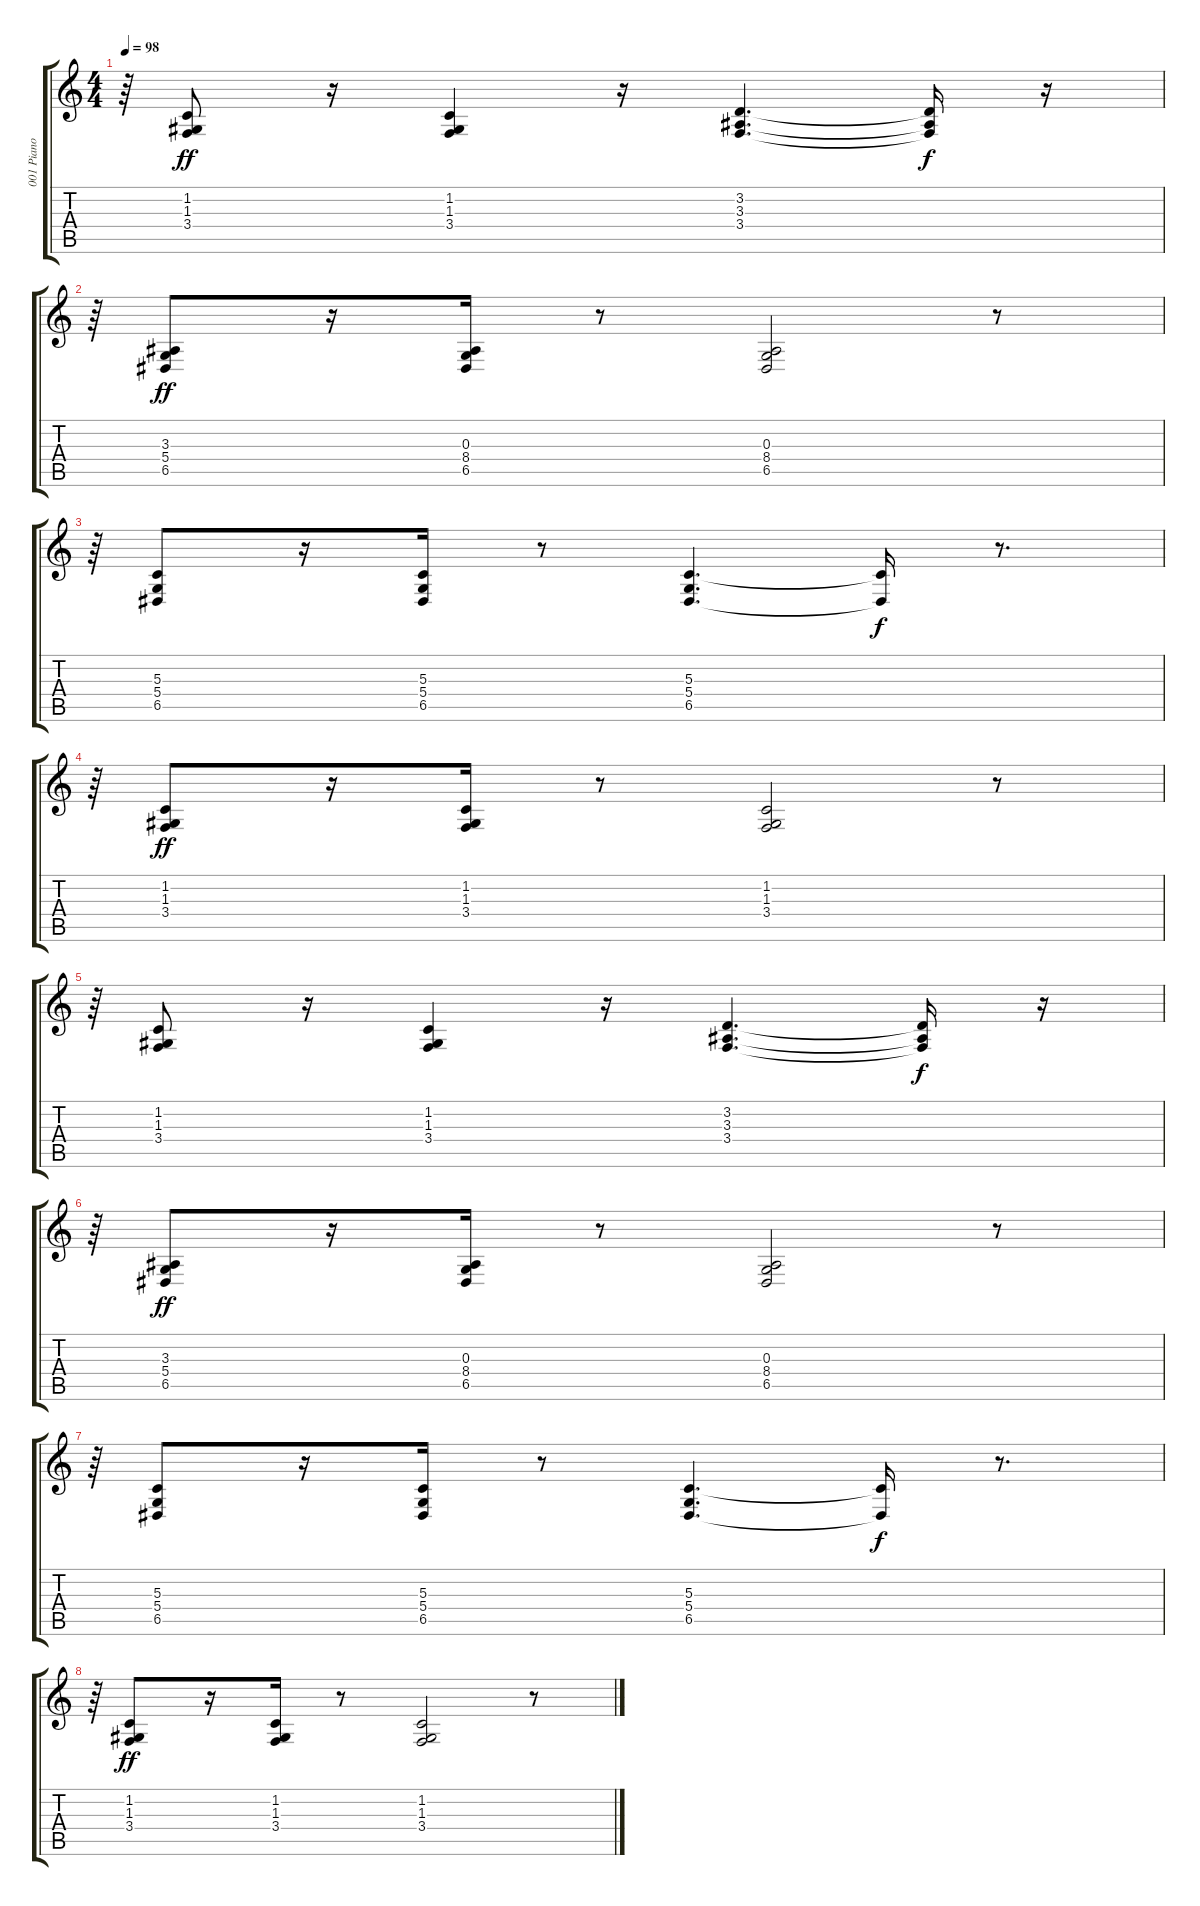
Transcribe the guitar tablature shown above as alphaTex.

\track ("001 Piano                               " "001 Piano ") {instrument acousticgrandpiano}
\staff {score tabs}
\tuning (E4 B3 G3 D3 A2 E2) {hide}
\ts (4 4)
\tempo 98
\clef g2
\ks c
r.64{dy ff} (1.2 1.3 3.4).8 r.16 (1.2 1.3 3.4).4 r.16 (3.2 3.3 3.4).4{d} (3.2{t} 3.3{t} 3.4{t}).16{dy f} r.16 |
r.64 (3.3 5.4 6.5).8{dy ff} r.16 (0.3 8.4 6.5).16 r.8 (0.3 8.4 6.5).2 r.8 |
r.64 (5.3 5.4 6.5).8 r.16 (5.3 5.4 6.5).16 r.8 (5.3 5.4 6.5).4{d} (5.3{t} 6.5{t}).16{dy f} r.8{d} |
r.64 (1.2 1.3 3.4).8{dy ff} r.16 (1.2 1.3 3.4).16 r.8 (1.2 1.3 3.4).2 r.8 |
r.64 (1.2 1.3 3.4).8 r.16 (1.2 1.3 3.4).4 r.16 (3.2 3.3 3.4).4{d} (3.2{t} 3.3{t} 3.4{t}).16{dy f} r.16 |
r.64 (3.3 5.4 6.5).8{dy ff} r.16 (0.3 8.4 6.5).16 r.8 (0.3 8.4 6.5).2 r.8 |
r.64 (5.3 5.4 6.5).8 r.16 (5.3 5.4 6.5).16 r.8 (5.3 5.4 6.5).4{d} (5.3{t} 6.5{t}).16{dy f} r.8{d} |
r.64 (1.2 1.3 3.4).8{dy ff} r.16 (1.2 1.3 3.4).16 r.8 (1.2 1.3 3.4).2 r.8
